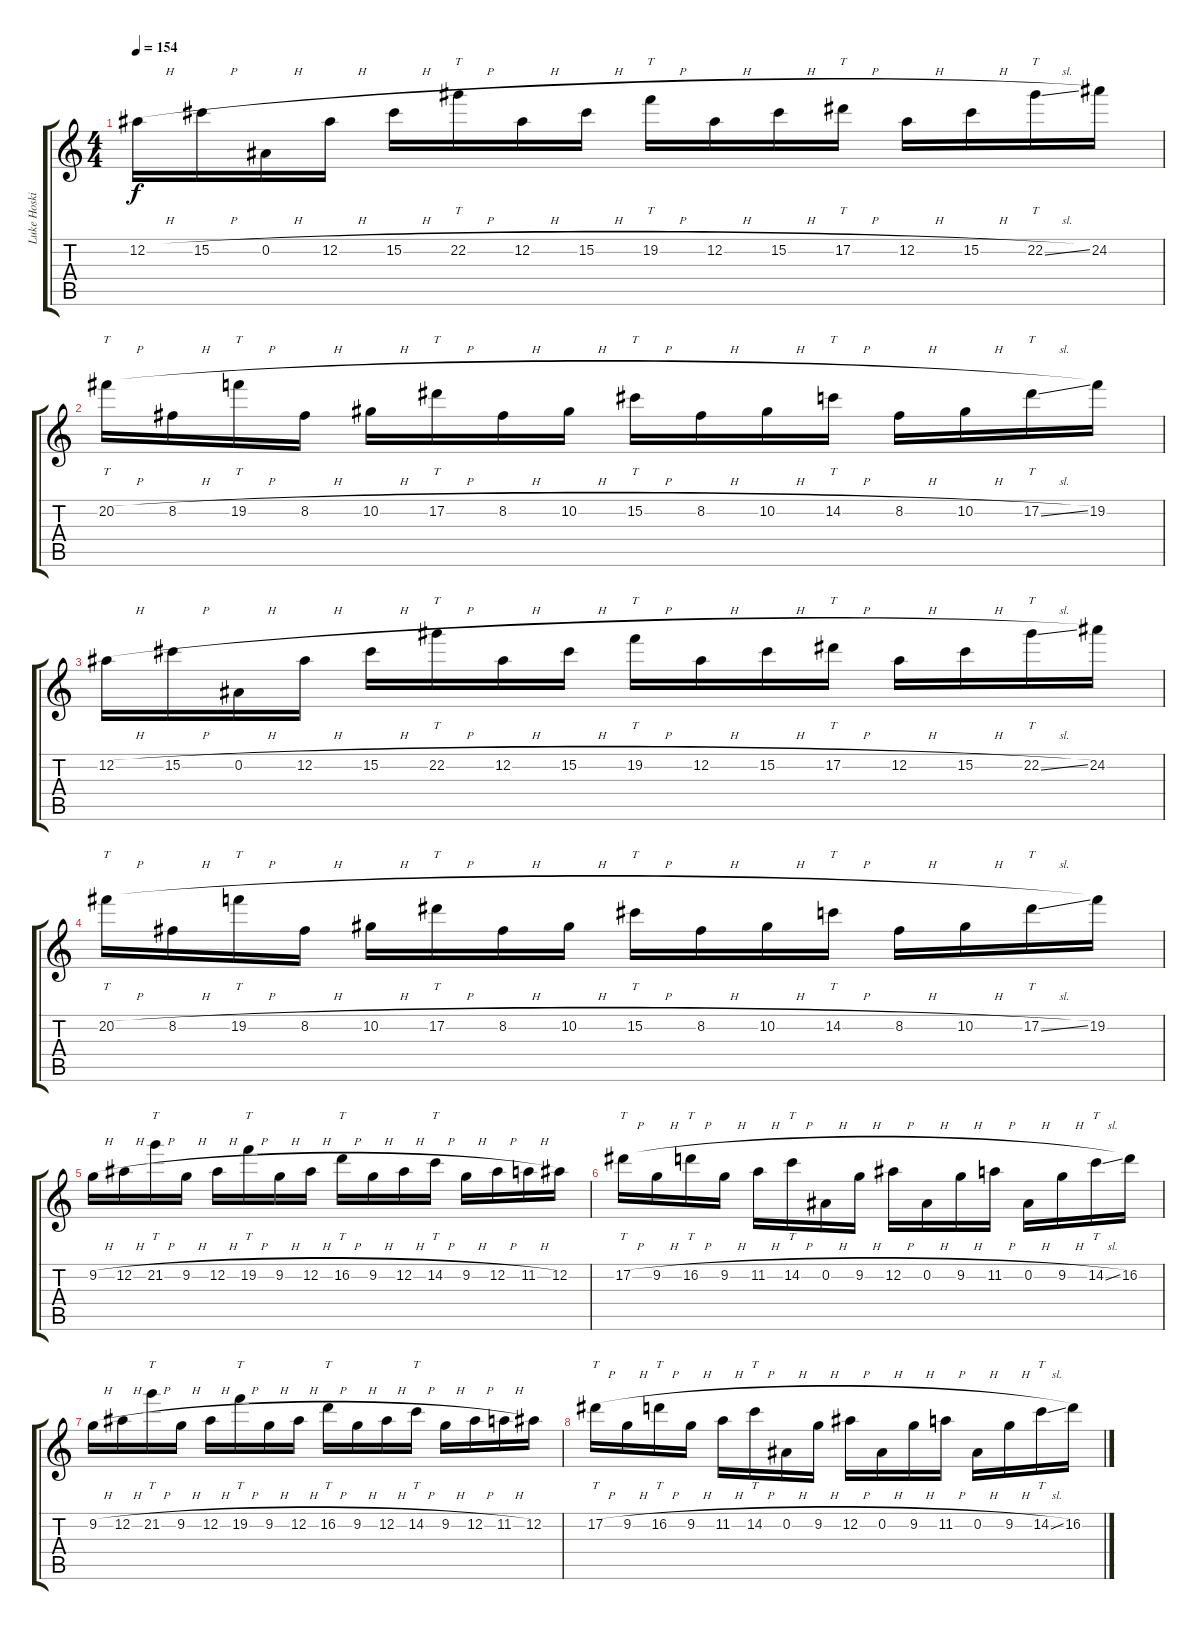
\track ("Luke Hoskin" "Luke Hoski") {instrument overdrivenguitar}
\staff {score tabs}
\tuning (Eb4 Bb3 Gb3 Db3 Ab2 Eb2) {hide}
\ts (4 4)
\tempo 154
\clef g2
\ks c
12.2{h}.16{dy f} 15.2{h}.16 0.2{h}.16 12.2{h}.16 15.2{h}.16 22.2{h}.16{tt} 12.2{h}.16 15.2{h}.16 19.2{h}.16{tt} 12.2{h}.16 15.2{h}.16 17.2{h}.16{tt} 12.2{h}.16 15.2{h}.16 22.2{sl}.16{tt} 24.2.16 |
20.2{h}.16{tt} 8.2{h}.16 19.2{h}.16{tt} 8.2{h}.16 10.2{h}.16 17.2{h}.16{tt} 8.2{h}.16 10.2{h}.16 15.2{h}.16{tt} 8.2{h}.16 10.2{h}.16 14.2{h}.16{tt} 8.2{h}.16 10.2{h}.16 17.2{sl}.16{tt} 19.2.16 |
12.2{h}.16 15.2{h}.16 0.2{h}.16 12.2{h}.16 15.2{h}.16 22.2{h}.16{tt} 12.2{h}.16 15.2{h}.16 19.2{h}.16{tt} 12.2{h}.16 15.2{h}.16 17.2{h}.16{tt} 12.2{h}.16 15.2{h}.16 22.2{sl}.16{tt} 24.2.16 |
20.2{h}.16{tt} 8.2{h}.16 19.2{h}.16{tt} 8.2{h}.16 10.2{h}.16 17.2{h}.16{tt} 8.2{h}.16 10.2{h}.16 15.2{h}.16{tt} 8.2{h}.16 10.2{h}.16 14.2{h}.16{tt} 8.2{h}.16 10.2{h}.16 17.2{sl}.16{tt} 19.2.16 |
9.2{h}.16 12.2{h}.16 21.2{h}.16{tt} 9.2{h}.16 12.2{h}.16 19.2{h}.16{tt} 9.2{h}.16 12.2{h}.16 16.2{h}.16{tt} 9.2{h}.16 12.2{h}.16 14.2{h}.16{tt} 9.2{h}.16 12.2{h}.16 11.2{h}.16 12.2.16 |
17.2{h}.16{tt} 9.2{h}.16 16.2{h}.16{tt} 9.2{h}.16 11.2{h}.16 14.2{h}.16{tt} 0.2{h}.16 9.2{h}.16 12.2{h}.16 0.2{h}.16 9.2{h}.16 11.2{h}.16 0.2{h}.16 9.2{h}.16 14.2{sl}.16{tt} 16.2.16 |
9.2{h}.16 12.2{h}.16 21.2{h}.16{tt} 9.2{h}.16 12.2{h}.16 19.2{h}.16{tt} 9.2{h}.16 12.2{h}.16 16.2{h}.16{tt} 9.2{h}.16 12.2{h}.16 14.2{h}.16{tt} 9.2{h}.16 12.2{h}.16 11.2{h}.16 12.2.16 |
17.2{h}.16{tt} 9.2{h}.16 16.2{h}.16{tt} 9.2{h}.16 11.2{h}.16 14.2{h}.16{tt} 0.2{h}.16 9.2{h}.16 12.2{h}.16 0.2{h}.16 9.2{h}.16 11.2{h}.16 0.2{h}.16 9.2{h}.16 14.2{sl}.16{tt} 16.2.16
